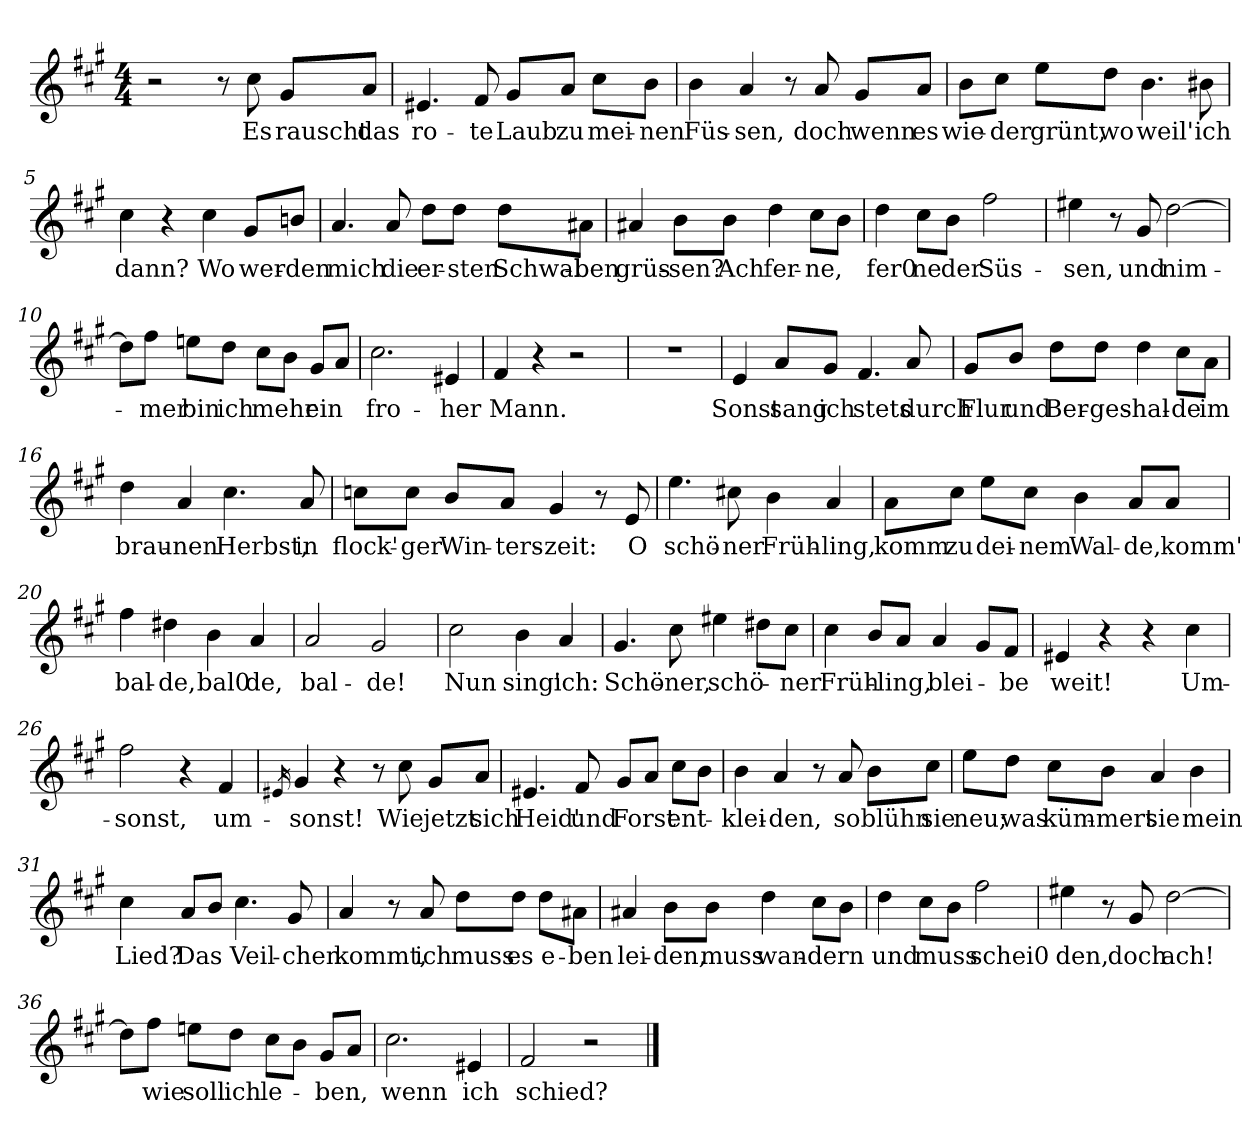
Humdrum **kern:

**kern	**text
*part1	*part1
*staff1	*staff1
*clefG2	*
*k[f#c#g#]	*
*M4/4	*
=1	=1
2r	.
8r	.
!	!LO:LY:b
8cc#\	Es
!	!LO:LY:b
8g#/L	rauscht
!	!LO:LY:b
8a/J	das
=2	=2
!	!LO:LY:b
4.e#X/	ro-
!	!LO:LY:b
8f#/	-te
!	!LO:LY:b
8g#/L	Laub
!	!LO:LY:b
8a/J	zu
!	!LO:LY:b
8cc#\L	mei-
!	!LO:LY:b
8b\J	-nen
=3	=3
!	!LO:LY:b
4b\	Füs-
!	!LO:LY:b
4a/	-sen,
8r	.
!	!LO:LY:b
8a/	doch
!	!LO:LY:b
8g#/L	wenn
!	!LO:LY:b
8a/J	es
=4	=4
!	!LO:LY:b
8b\L	wie-
!	!LO:LY:b
8cc#\J	-der
!	!LO:LY:b
8ee\L	grünt,
!	!LO:LY:b
8dd\J	wo
!	!LO:LY:b
4.b\	weil'
!	!LO:LY:b
8b#X\	ich
!!LO:LB:g=z
=5	=5
!	!LO:LY:b
4cc#\	dann?
4r	.
!	!LO:LY:b
4cc#\	Wo
!	!LO:LY:b
8g#/L	wer-
!	!LO:LY:b
8bn/J	-den
=6	=6
!	!LO:LY:b
4.a/	mich
!	!LO:LY:b
8a/	die
!	!LO:LY:b
8dd\L	er-
!	!LO:LY:b
8dd\J	-sten
!	!LO:LY:b
8dd\L	Schwal-
!	!LO:LY:b
8a#X\J	-ben
=7	=7
!	!LO:LY:b
4a#X/	grüs-
!	!LO:LY:b
8b\L	-sen?
!	!LO:LY:b
8b\J	Ach
!	!LO:LY:b
4dd\	fer-
!	!LO:LY:b
8cc#\L	-ne,
8b\J	.
=8	=8
!	!LO:LY:b
4dd\	fer0
!	!LO:LY:b
8cc#\L	-ne
!	!LO:LY:b
8b\J	der
!	!LO:LY:b
2ff#\	Süs-
=9	=9
!	!LO:LY:b
4ee#X\	-sen,
8r	.
!	!LO:LY:b
8g#/	und
!	!LO:LY:b
[2dd\	nim-
!!LO:LB:g=z
=10	=10
8dd\L]	.
!	!LO:LY:b
8ff#\J	-mer
!	!LO:LY:b
8een\L	bin
!	!LO:LY:b
8dd\J	ich
!	!LO:LY:b
8cc#\L	mehr
8b\J	.
!	!LO:LY:b
8g#/L	ein
8a/J	.
=11	=11
!	!LO:LY:b
2.cc#\	fro-
!	!LO:LY:b
4e#X/	-her
=12	=12
!	!LO:LY:b
4f#/	Mann.
4r	.
2r	.
=13	=13
1r	.
=14	=14
!	!LO:LY:b
4e/	Sonst
!	!LO:LY:b
8a/L	sang
!	!LO:LY:b
8g#/J	ich
!	!LO:LY:b
4.f#/	stets
!	!LO:LY:b
8a/	durch
=15	=15
!	!LO:LY:b
8g#/L	Flur
!	!LO:LY:b
8b/J	und
!	!LO:LY:b
8dd\L	Ber-
!	!LO:LY:b
8dd\J	-ges-
!	!LO:LY:b
4dd\	-hal-
!	!LO:LY:b
8cc#\L	-de
!	!LO:LY:b
8a\J	im
!!LO:LB:g=z
=16	=16
!	!LO:LY:b
4dd\	brau-
!	!LO:LY:b
4a/	-nen
!	!LO:LY:b
4.cc#\	Herbst,
!	!LO:LY:b
8a/	in
=17	=17
!	!LO:LY:b
8ccn\L	flock'-
!	!LO:LY:b
8cc\J	-ger
!	!LO:LY:b
8b/L	Win-
!	!LO:LY:b
8a/J	-ters-
!	!LO:LY:b
4g#/	-zeit:
8r	.
!	!LO:LY:b
8e/	O
=18	=18
!	!LO:LY:b
4.ee\	schö-
!	!LO:LY:b
8cc#X\	-ner
!	!LO:LY:b
4b\	Früh-
!	!LO:LY:b
4a/	-ling,
=19	=19
!	!LO:LY:b
8a\L	komm
!	!LO:LY:b
8cc#\J	zu
!	!LO:LY:b
8ee\L	dei-
!	!LO:LY:b
8cc#\J	-nem
!	!LO:LY:b
4b\	Wal-
!	!LO:LY:b
8a/L	-de,
!	!LO:LY:b
8a/J	komm'
!!LO:LB:g=z
=20	=20
!	!LO:LY:b
4ff#\	bal-
!	!LO:LY:b
4dd#X\	-de,
!	!LO:LY:b
4b\	bal0
!	!LO:LY:b
4a/	-de,
=21	=21
!	!LO:LY:b
2a/	bal-
!	!LO:LY:b
2g#/	-de!
=22	=22
!	!LO:LY:b
2cc#\	Nun
!	!LO:LY:b
4b\	sing'
!	!LO:LY:b
4a/	ich:
=23	=23
!	!LO:LY:b
4.g#/	Schö-
!	!LO:LY:b
8cc#\	-ner,
!	!LO:LY:b
4ee#X\	schö-
8dd#X\L	.
!	!LO:LY:b
8cc#\J	-ner
=24	=24
!	!LO:LY:b
4cc#\	Früh-
8b/L	.
!	!LO:LY:b
8a/J	-ling,
!	!LO:LY:b
4a/	blei-
8g#/L	.
!	!LO:LY:b
8f#/J	-be
=25	=25
!	!LO:LY:b
4e#X/	weit!
4r	.
4r	.
!	!LO:LY:b
4cc#\	Um-
=26	=26
!	!LO:LY:b
2ff#\	-sonst,
4r	.
!	!LO:LY:b
4f#/	um-
!!LO:LB:g=z
=27	=27
16qe#X/	.
!	!LO:LY:b
4g#/	-sonst!
4r	.
8r	.
!	!LO:LY:b
8cc#\	Wie
!	!LO:LY:b
8g#/L	jetzt
!	!LO:LY:b
8a/J	sich
=28	=28
!	!LO:LY:b
4.e#X/	Heid'
!	!LO:LY:b
8f#/	und
!	!LO:LY:b
8g#/L	Forst
8a/J	.
!	!LO:LY:b
8cc#\L	ent-
8b\J	.
=29	=29
!	!LO:LY:b
4b\	-klei-
!	!LO:LY:b
4a/	-den,
8r	.
!	!LO:LY:b
8a/	so
!	!LO:LY:b
8b\L	blühn
!	!LO:LY:b
8cc#\J	sie
=30	=30
!	!LO:LY:b
8ee\L	neu;
!	!LO:LY:b
8dd\J	was
!	!LO:LY:b
8cc#\L	küm-
!	!LO:LY:b
8b\J	-mert
!	!LO:LY:b
4a/	sie
!	!LO:LY:b
4b\	mein
!!LO:LB:g=z
=31	=31
!	!LO:LY:b
4cc#\	Lied?
!	!LO:LY:b
8a/L	Das
8b/J	.
!	!LO:LY:b
4.cc#\	Veil-
!	!LO:LY:b
8g#/	-chen
=32	=32
!	!LO:LY:b
4a/	kommt,
8r	.
!	!LO:LY:b
8a/	ich
!	!LO:LY:b
8dd\L	muss
!	!LO:LY:b
8dd\J	es
!	!LO:LY:b
8dd\L	e-
!	!LO:LY:b
8a#X\J	-ben
=33	=33
!	!LO:LY:b
4a#X/	lei-
!	!LO:LY:b
8b\L	-den,
!	!LO:LY:b
8b\J	muss
!	!LO:LY:b
4dd\	wan-
!	!LO:LY:b
8cc#\L	-dern
8b\J	.
=34	=34
!	!LO:LY:b
4dd\	und
!	!LO:LY:b
8cc#\L	muss
8b\J	.
!	!LO:LY:b
2ff#\	schei0
=35	=35
!	!LO:LY:b
4ee#X\	den,
8r	.
!	!LO:LY:b
8g#/	doch
!	!LO:LY:b
[2dd\	ach!
!!LO:LB:g=z
=36	=36
8dd\L]	.
!	!LO:LY:b
8ff#\J	wie
!	!LO:LY:b
8een\L	soll
!	!LO:LY:b
8dd\J	ich
!	!LO:LY:b
8cc#\L	le-
8b\J	.
!	!LO:LY:b
8g#/L	-ben,
8a/J	.
=37	=37
!	!LO:LY:b
2.cc#\	wenn
!	!LO:LY:b
4e#X/	ich
=38	=38
!	!LO:LY:b
2f#/	schied?
2r	.
==	==
*-	*-
